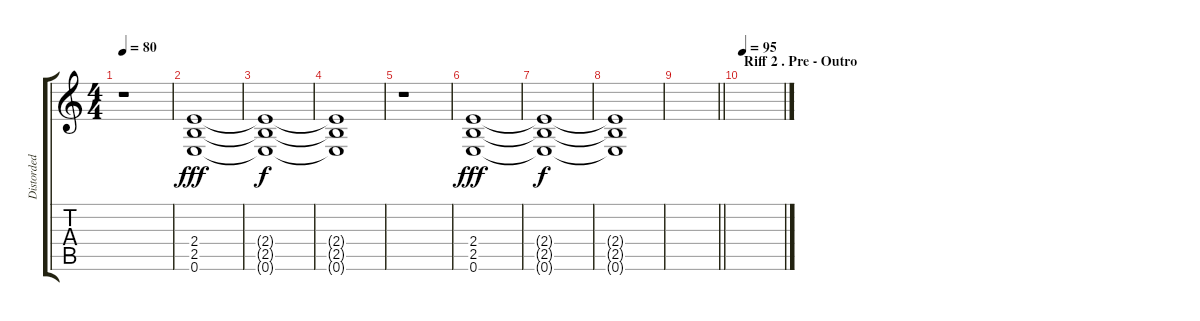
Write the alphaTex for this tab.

\track ("Distorded Guitar" "Distorded ") {instrument distortionguitar}
\staff {score tabs}
\tuning (E4 B3 G3 D3 A2 E2) {hide}
\ts (4 4)
\tempo 80
\clef g2
\ks c
r.1{dy f volume 13} |
(2.4 2.5 0.6).1{dy fff volume 0} |
(2.4{t} 2.5{t} 0.6{t}).1{dy f} |
(2.4{t} 2.5{t} 0.6{t}).1 |
r.1{volume 13} |
(2.4 2.5 0.6).1{dy fff volume 0} |
(2.4{t} 2.5{t} 0.6{t}).1{dy f} |
(2.4{t} 2.5{t} 0.6{t}).1 |
\barLineRight lightlight
|
\section ("" "Riff 2 . Pre - Outro")
\tempo 95
